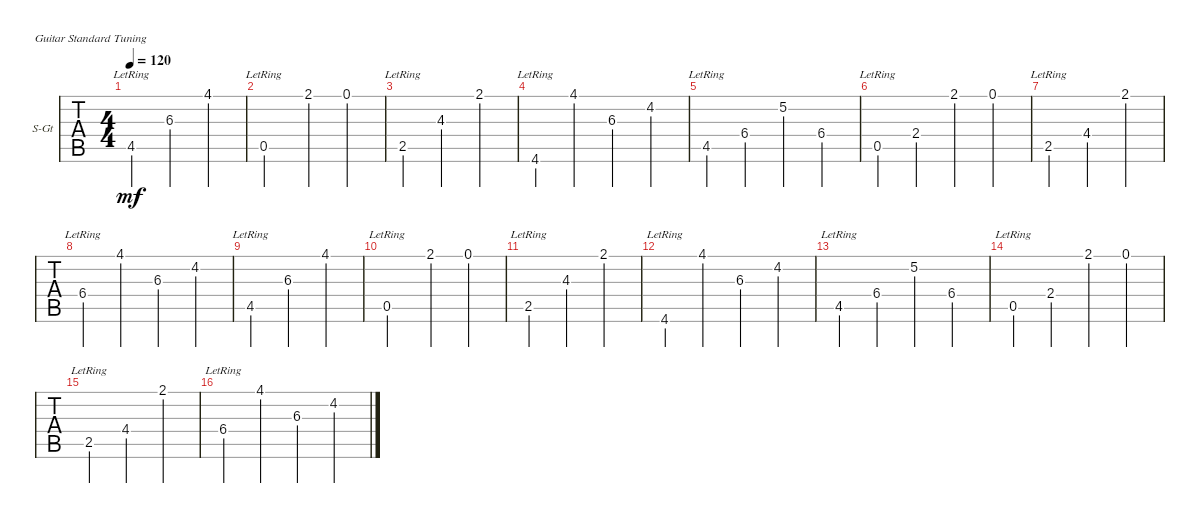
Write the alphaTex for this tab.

\defaultSystemsLayout 4
\bracketExtendMode groupsimilarinstruments
\firstSystemTrackNameOrientation horizontal
\otherSystemsTrackNameOrientation horizontal
\track ("Steel Guitar" "S-Gt") {instrument acousticguitarsteel}
\staff {tabs}
\tuning (E4 B3 G3 D3 A2 E2)
\ts (4 4)
\tempo 120
\clef g2
\ks c
4.5{lr}.4{dy mf instrument acousticguitarsteel} 6.3.4 4.1.4 |
0.5{lr}.2 2.1.4 0.1.4 |
2.5{lr}.4 4.3.4 2.1.4 |
4.6{lr}.4 4.1.4 6.3.4 4.2.4 |
4.5{lr}.4 6.4.4 5.2.4 6.4.4 |
0.5{lr}.4 2.4.4 2.1.4 0.1.4 |
2.5{lr}.4 4.4.4 2.1.4 |
6.4{lr}.4 4.1.4 6.3.4 4.2.4 |
4.5{lr}.4 6.3.4 4.1.4 |
0.5{lr}.2 2.1.4 0.1.4 |
2.5{lr}.4 4.3.4 2.1.4 |
4.6{lr}.4 4.1.4 6.3.4 4.2.4 |
4.5{lr}.4 6.4.4 5.2.4 6.4.4 |
0.5{lr}.4 2.4.4 2.1.4 0.1.4 |
2.5{lr}.4 4.4.4 2.1.4 |
6.4{lr}.4 4.1.4 6.3.4 4.2.4
